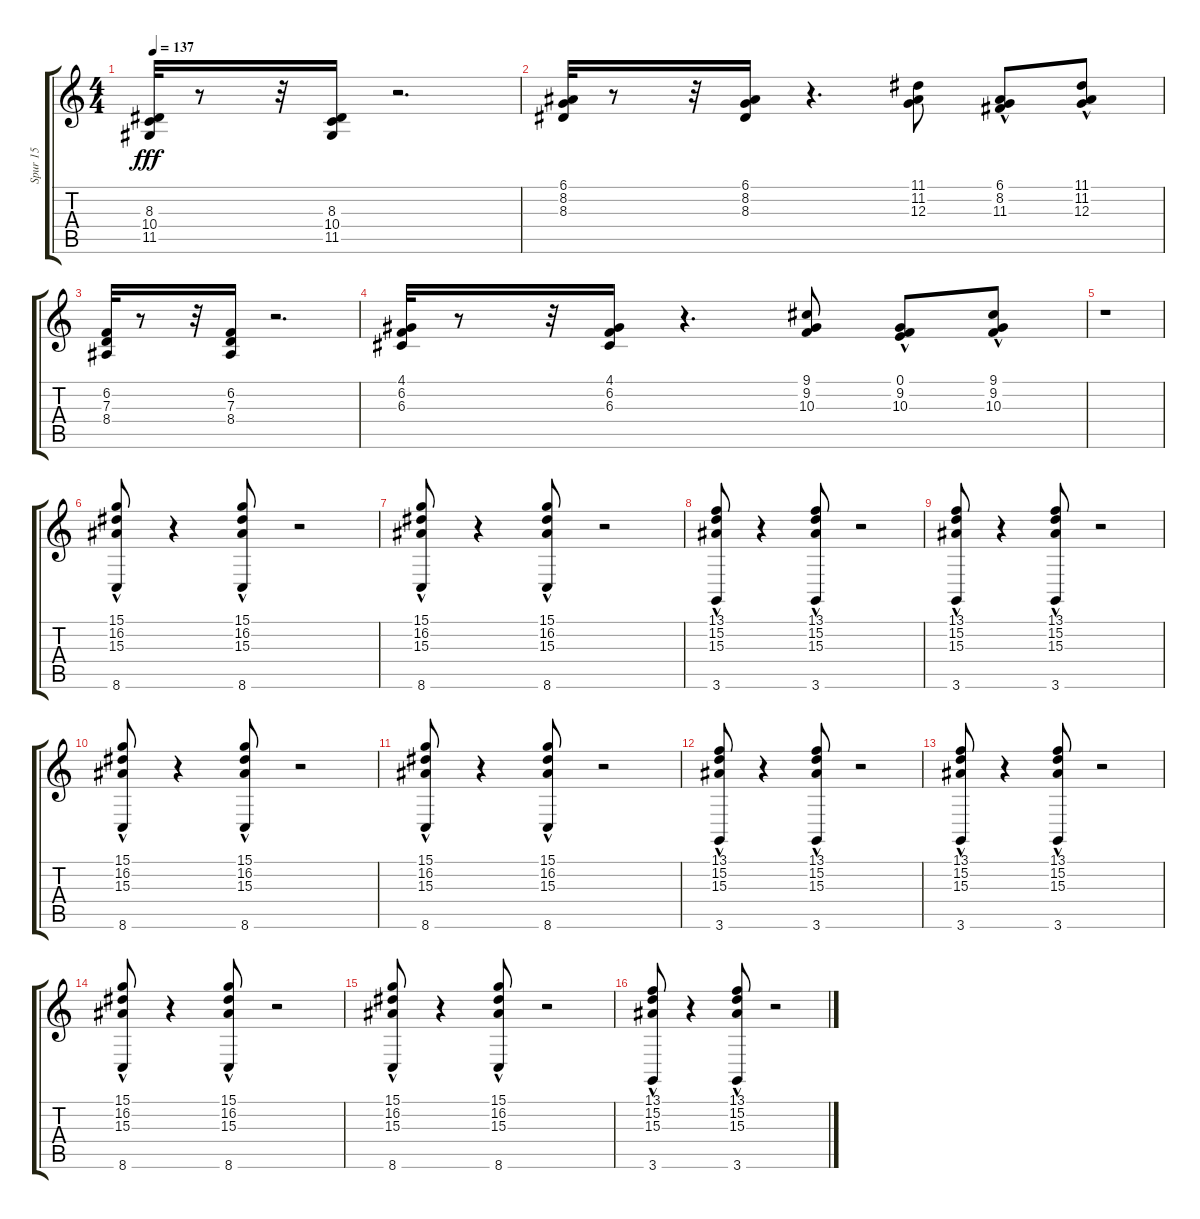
\track ("Spur 15" "Spur 15") {instrument brightacousticpiano}
\staff {score tabs}
\tuning (E4 B3 G3 D3 A2 E2) {hide}
\ts (4 4)
\tempo 137
\clef g2
\ks c
(8.3 10.4 11.5).32{dy fff} r.8 r.32 (8.3 10.4 11.5).16 r.2{d} |
(6.1 8.2 8.3).32 r.8 r.32 (6.1 8.2 8.3).16 r.4{d} (11.1 11.2 12.3).8 (6.1 8.2{hac} 11.3).8 (11.1{hac} 11.2 12.3{hac}).8 |
(6.2 7.3 8.4).32 r.8 r.32 (6.2 7.3 8.4).16 r.2{d} |
(4.1 6.2 6.3).32 r.8 r.32 (4.1 6.2 6.3).16 r.4{d} (9.1 9.2 10.3).8 (0.1 9.2 10.3{hac}).8 (9.1{hac} 9.2 10.3{hac}).8 |
r.1 |
(15.1 16.2{hac} 15.3{hac} 8.6).8 r.4 (15.1{hac} 16.2 15.3 8.6).8 r.2 |
(15.1 16.2{hac} 15.3{hac} 8.6).8 r.4 (15.1{hac} 16.2 15.3 8.6).8 r.2 |
(13.1{hac} 15.2 15.3{hac} 3.6).8 r.4 (13.1 15.2{hac} 15.3 3.6).8 r.2 |
(13.1{hac} 15.2 15.3{hac} 3.6).8 r.4 (13.1 15.2{hac} 15.3 3.6).8 r.2 |
(15.1 16.2{hac} 15.3{hac} 8.6).8 r.4 (15.1{hac} 16.2 15.3 8.6).8 r.2 |
(15.1 16.2{hac} 15.3{hac} 8.6).8 r.4 (15.1{hac} 16.2 15.3 8.6).8 r.2 |
(13.1{hac} 15.2 15.3{hac} 3.6).8 r.4 (13.1 15.2{hac} 15.3 3.6).8 r.2 |
(13.1{hac} 15.2 15.3{hac} 3.6).8 r.4 (13.1 15.2{hac} 15.3 3.6).8 r.2 |
(15.1 16.2{hac} 15.3{hac} 8.6).8 r.4 (15.1{hac} 16.2 15.3 8.6).8 r.2 |
(15.1 16.2{hac} 15.3{hac} 8.6).8 r.4 (15.1{hac} 16.2 15.3 8.6).8 r.2 |
(13.1{hac} 15.2 15.3{hac} 3.6).8 r.4 (13.1 15.2{hac} 15.3 3.6).8 r.2
